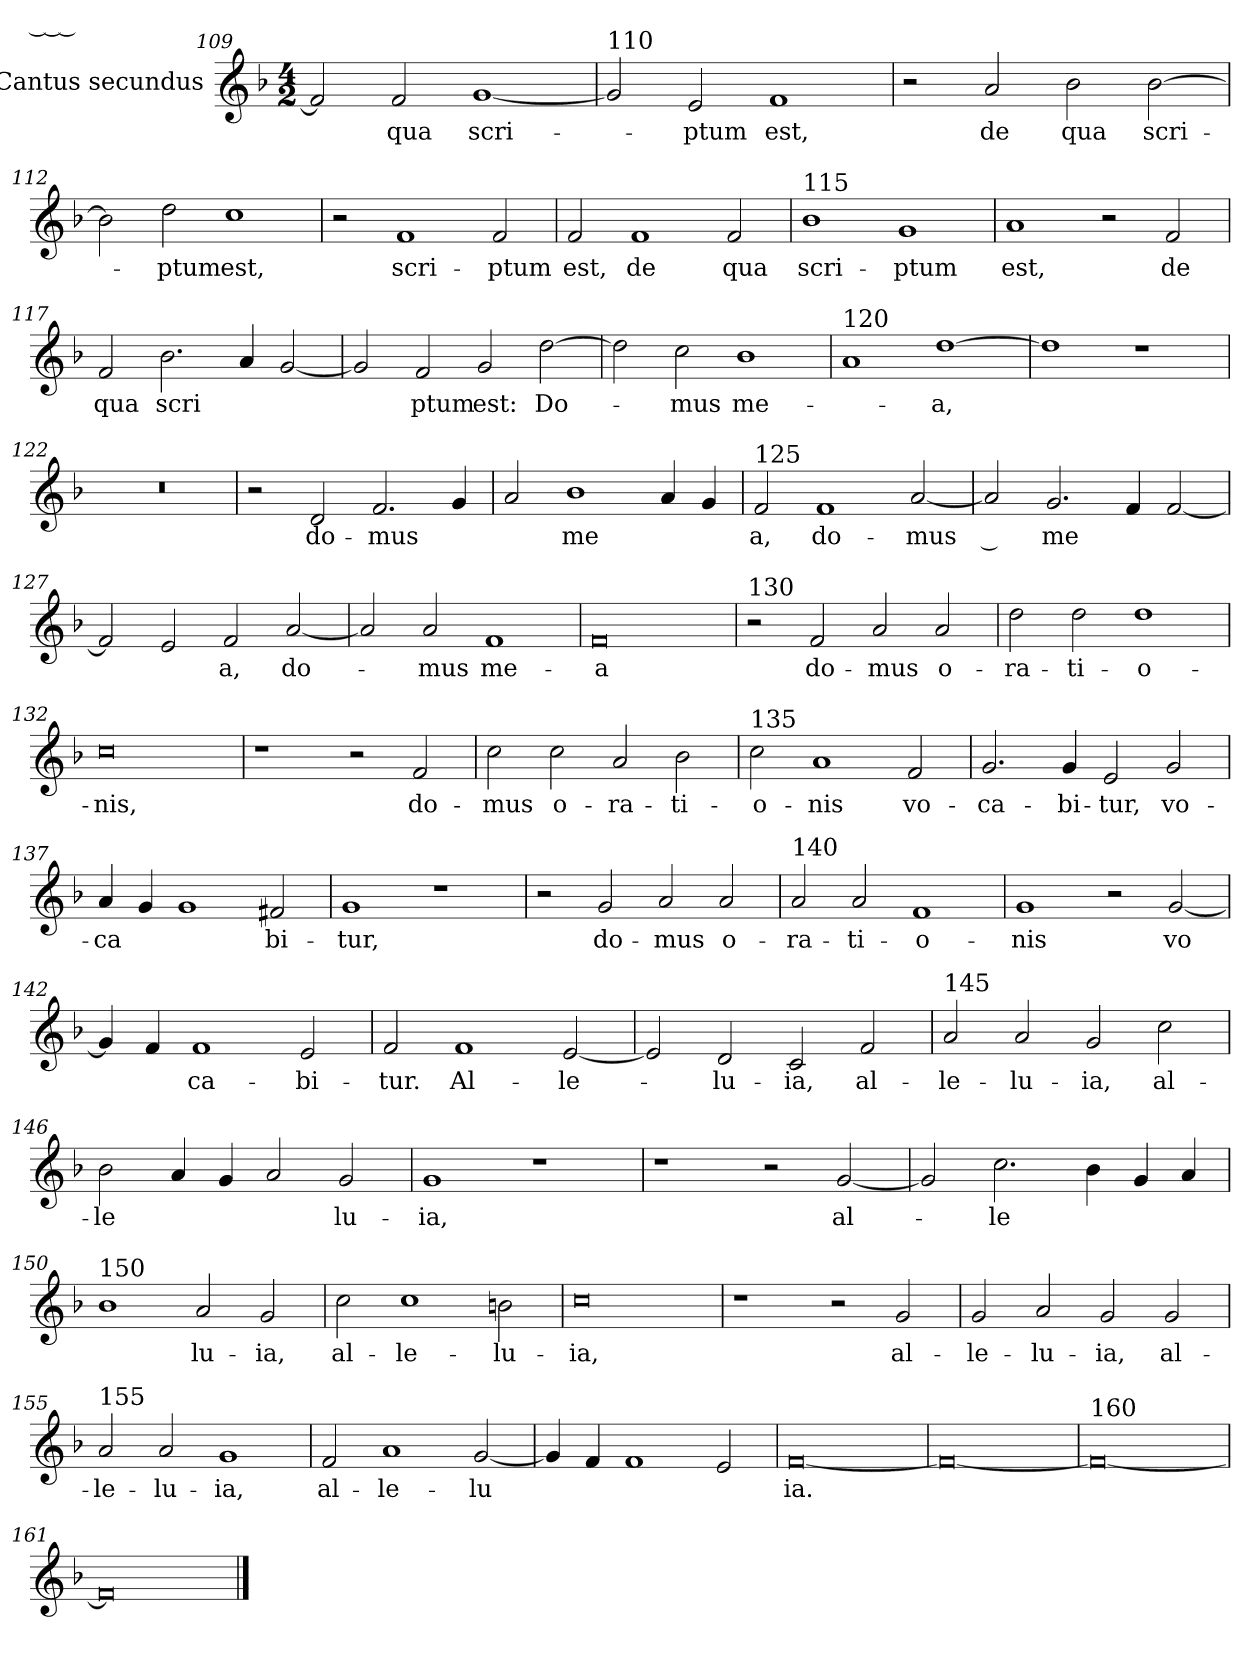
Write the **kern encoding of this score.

**kern	**text
*part1	*part1
*staff1	*staff1
*I"Cantus secundus	*
*clefG2	*
*k[b-]	*
*M4/2	*
=109	=109
2f/]	.
!	!LO:LY:b
2f/	qua
!	!LO:LY:b
[1g	scri-
=110	=110
!LO:TX:a:t=110	!
2g/]	.
!	!LO:LY:b
2e/	ptum
!	!LO:LY:b
1f	est,
!!LO:LB:g=z
=111	=111
2r	.
!	!LO:LY:b
2a/	de
!	!LO:LY:b
2b-\	qua
!	!LO:LY:b
[2b-\	scri-
=112	=112
2b-\]	.
!	!LO:LY:b
2dd\	ptum
!	!LO:LY:b
1cc	est,
=113	=113
2r	.
!	!LO:LY:b
1f	scri-
!	!LO:LY:b
2f/	ptum
=114	=114
!	!LO:LY:b
2f/	est,
!	!LO:LY:b
1f	de
!	!LO:LY:b
2f/	qua
=115	=115
!LO:TX:a:t=115	!
!	!LO:LY:b
1b-	scri-
!	!LO:LY:b
1g	ptum
!!LO:PB:g=z
=116	=116
!	!LO:LY:b
1a	est,
2r	.
!	!LO:LY:b
2f/	de
=117	=117
!	!LO:LY:b
2f/	qua
!	!LO:LY:b
2.b-\	scri
!	!LO:LY:b
4a/	-
[2g/	.
=118	=118
2g/]	.
!	!LO:LY:b
2f/	ptum
!	!LO:LY:b
2g/	est:
!	!LO:LY:b
[2dd\	Do-
=119	=119
2dd\]	.
!	!LO:LY:b
2cc\	mus
!	!LO:LY:b
1b-	me-
=120	=120
!LO:TX:a:t=120	!
1a	.
!	!LO:LY:b
[1dd	a,
!!LO:PB:g=z
=121	=121
!	!LO:LY:b
1dd]	____
1r	.
=122	=122
0r	.
=123	=123
2r	.
!	!LO:LY:b
2d/	do-
!	!LO:LY:b
2.f/	mus
4g/	.
=124	=124
2a/	.
!	!LO:LY:b
1b-	me-
4a/	.
!	!LO:LY:b
4g/	-
=125	=125
!LO:TX:a:t=125	!
!	!LO:LY:b
2f/	a,
!	!LO:LY:b
1f	do-
!	!LO:LY:b
[2a/	mus
!!LO:LB:g=z
=126	=126
!	!LO:LY:b
2a/]	__
!	!LO:LY:b
2.g/	me-
4f/	.
[2f/	.
=127	=127
2f/]	.
!	!LO:LY:b
2e/	-
!	!LO:LY:b
2f/	a,
!	!LO:LY:b
[2a/	do-
=128	=128
2a/]	.
!	!LO:LY:b
2a/	mus
!	!LO:LY:b
1f	me-
=129	=129
!	!LO:LY:b
0f	a
=130	=130
!LO:TX:a:t=130	!
2r	.
!	!LO:LY:b
2f/	do-
!	!LO:LY:b
2a/	mus
!	!LO:LY:b
2a/	o-
!!LO:LB:g=z
=131	=131
!	!LO:LY:b
2dd\	ra-
!	!LO:LY:b
2dd\	ti-
!	!LO:LY:b
1dd	o-
=132	=132
!	!LO:LY:b
0cc	nis,
=133	=133
1r	.
2r	.
!	!LO:LY:b
2f/	do-
=134	=134
!	!LO:LY:b
2cc\	mus
!	!LO:LY:b
2cc\	o-
!	!LO:LY:b
2a/	ra-
!	!LO:LY:b
2b-\	ti-
=135	=135
!LO:TX:a:t=135	!
!	!LO:LY:b
2cc\	o-
!	!LO:LY:b
1a	nis
!	!LO:LY:b
2f/	vo-
!!LO:LB:g=z
=136	=136
!	!LO:LY:b
2.g/	ca-
!	!LO:LY:b
4g/	bi-
!	!LO:LY:b
2e/	tur,
!	!LO:LY:b
2g/	vo-
=137	=137
!	!LO:LY:b
4a/	ca
4g/	.
1g	.
!	!LO:LY:b
2f#X/	bi-
=138	=138
!	!LO:LY:b
1g	tur,
1r	.
=139	=139
2r	.
!	!LO:LY:b
2g/	do-
!	!LO:LY:b
2a/	mus
!	!LO:LY:b
2a/	o-
=140	=140
!LO:TX:a:t=140	!
!	!LO:LY:b
2a/	ra-
!	!LO:LY:b
2a/	ti-
!	!LO:LY:b
1f	o-
!!LO:LB:g=z
=141	=141
!	!LO:LY:b
1g	nis
2r	.
!	!LO:LY:b
[2g/	vo-
=142	=142
4g/]	.
!	!LO:LY:b
4f/	-
!	!LO:LY:b
1f	ca-
!	!LO:LY:b
2e/	bi-
=143	=143
!	!LO:LY:b
2f/	tur.
!	!LO:LY:b
1f	Al-
!	!LO:LY:b
[2e/	le-
=144	=144
2e/]	.
!	!LO:LY:b
2d/	lu-
!	!LO:LY:b
2c/	ia,
!	!LO:LY:b
2f/	al-
=145	=145
!LO:TX:a:t=145	!
!	!LO:LY:b
2a/	le-
!	!LO:LY:b
2a/	lu-
!	!LO:LY:b
2g/	ia,
!	!LO:LY:b
2cc\	al-
!!LO:LB:g=z
=146	=146
!	!LO:LY:b
2b-\	le-
4a/	.
!	!LO:LY:b
4g/	-
2a/	.
!	!LO:LY:b
2g/	lu-
=147	=147
!	!LO:LY:b
1g	ia,
1r	.
=148	=148
1r	.
2r	.
!	!LO:LY:b
[2g/	al-
=149	=149
2g/]	.
!	!LO:LY:b
2.cc\	le
4b-\	.
4g/	.
4a/	.
=150	=150
!LO:TX:a:t=150	!
1b-	.
!	!LO:LY:b
2a/	lu-
!	!LO:LY:b
2g/	ia,
!!LO:LB:g=z
=151	=151
!	!LO:LY:b
2cc\	al-
!	!LO:LY:b
1cc	le-
!	!LO:LY:b
2bn\	lu-
=152	=152
!	!LO:LY:b
0cc	ia,
=153	=153
1r	.
2r	.
!	!LO:LY:b
2g/	al-
=154	=154
!	!LO:LY:b
2g/	le-
!	!LO:LY:b
2a/	lu-
!	!LO:LY:b
2g/	ia,
!	!LO:LY:b
2g/	al-
=155	=155
!LO:TX:a:t=155	!
!	!LO:LY:b
2a/	le-
!	!LO:LY:b
2a/	lu-
!	!LO:LY:b
1g	ia,
!!LO:LB:g=z
=156	=156
!	!LO:LY:b
2f/	al-
!	!LO:LY:b
1a	le-
!	!LO:LY:b
[2g/	lu-
=157	=157
4g/]	.
4f/	.
!	!LO:LY:b
1f	-
!	!LO:LY:b
2e/	-
=158	=158
!	!LO:LY:b
[0f	ia.
=159	=159
0f_	.
=160	=160
!LO:TX:a:t=160	!
0f_	.
=161	=161
0f]	.
==	==
*-	*-
